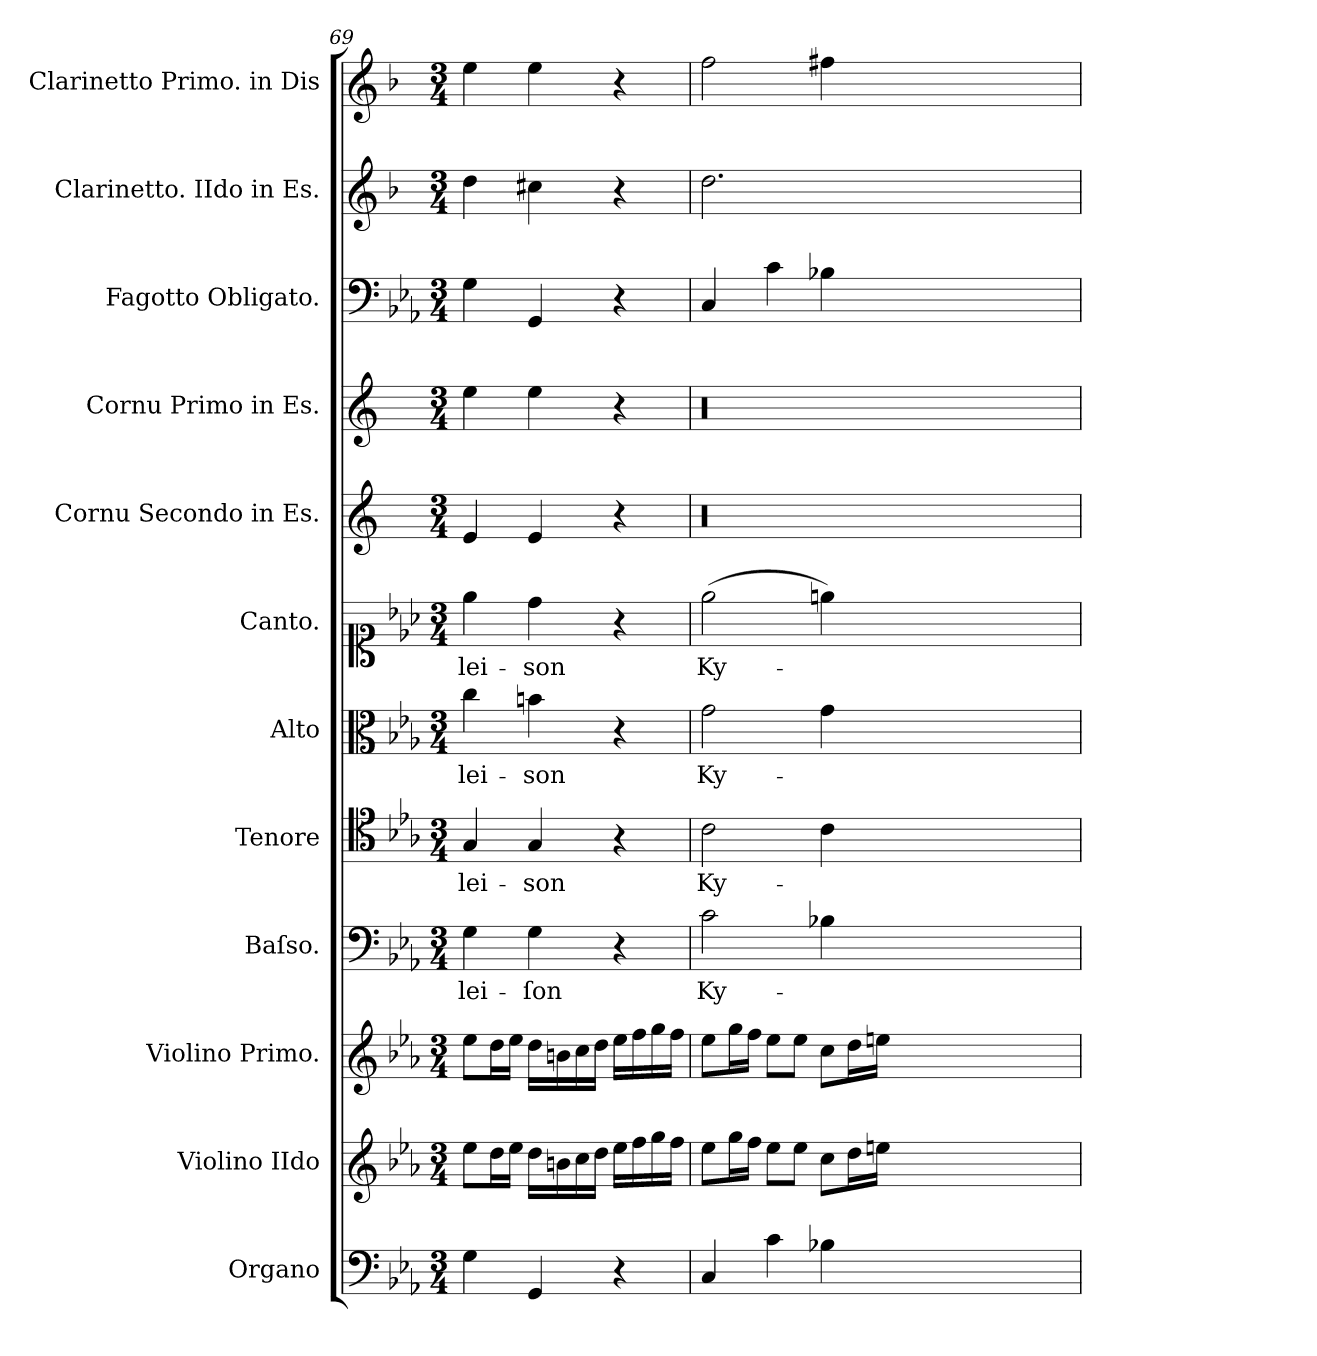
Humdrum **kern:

**kern	**kern	**kern	**kern	**text	**kern	**text	**kern	**text	**kern	**text	**kern	**kern	**kern	**kern	**kern
*part12	*part11	*part10	*part9	*part9	*part8	*part8	*part7	*part7	*part6	*part6	*part5	*part4	*part3	*part2	*part1
*staff12	*staff11	*staff10	*staff9	*staff9	*staff8	*staff8	*staff7	*staff7	*staff6	*staff6	*staff5	*staff4	*staff3	*staff2	*staff1
*I"Organo	*I"Violino IIdo	*I"Violino Primo.	*I"Baſso.	*	*I"Tenore	*	*I"Alto	*	*I"Canto.	*	*I"Cornu Secondo in Es.	*I"Cornu Primo in Es.	*I"Fagotto Obligato.	*I"Clarinetto. IIdo in Es.	*I"Clarinetto Primo. in Dis
*I'org	*I'vl II	*I'vl I	*I'B	*	*I'T	*	*I'A	*	*	*	*I'cor 2 in E♭	*I'cor 1 in E♭	*I'fag	*I'cl 2 in E♭	*I'cl 2 in E♭
*clefF4	*clefG2	*clefG2	*clefF4	*	*clefC4	*	*clefC3	*	*clefC1	*	*clefG2	*clefG2	*clefF4	*clefG2	*clefG2
*	*	*	*	*	*	*	*	*	*	*	*ITrd5c9	*ITrd5c9	*	*ITrd1c2	*ITrd1c2
*k[b-e-a-]	*k[b-e-a-]	*k[b-e-a-]	*k[b-e-a-]	*	*k[b-e-a-]	*	*k[b-e-a-]	*	*k[b-e-a-]	*	*k[b-e-a-]	*k[b-e-a-]	*k[b-e-a-]	*k[b-e-a-]	*k[b-e-a-]
*M3/4	*M3/4	*M3/4	*M3/4	*	*M3/4	*	*M3/4	*	*M3/4	*	*M3/4	*M3/4	*M3/4	*M3/4	*M3/4
=69	=69	=69	=69	=69	=69	=69	=69	=69	=69	=69	=69	=69	=69	=69	=69
4G\	8ee-\L	8ee-\L	4G\	-lei-	4G/	-lei-	4cc\	-lei-	4ee-\	-lei-	4G/	4g\	4G\	4cc\	4dd\
.	16dd\L	16dd\L	.	.	.	.	.	.	.	.	.	.	.	.	.
.	16ee-\JJ	16ee-\JJ	.	.	.	.	.	.	.	.	.	.	.	.	.
4GG/	16dd\LL	16dd\LL	4G\	-ſon	4G/	-son	4bn\	-son	4dd\	-son	4G/	4g\	4GG/	4bn\	4dd\
.	16bn\	16bn\	.	.	.	.	.	.	.	.	.	.	.	.	.
.	16cc\	16cc\	.	.	.	.	.	.	.	.	.	.	.	.	.
.	16dd\JJ	16dd\JJ	.	.	.	.	.	.	.	.	.	.	.	.	.
4r	16ee-\LL	16ee-\LL	4r	.	4r	.	4r	.	4r	.	4r	4r	4r	4r	4r
.	16ff\	16ff\	.	.	.	.	.	.	.	.	.	.	.	.	.
.	16gg\	16gg\	.	.	.	.	.	.	.	.	.	.	.	.	.
.	16ff\JJ	16ff\JJ	.	.	.	.	.	.	.	.	.	.	.	.	.
=70	=70	=70	=70	=70	=70	=70	=70	=70	=70	=70	=70	=70	=70	=70	=70
!	!	!	!	!	!	!	!	!	!	!	!LO:N:vis=00	!LO:N:vis=00	!	!	!
4C/	8ee-\L	8ee-\L	2c\	Ky-	2c\	Ky-	2g\	Ky-	(2ee-\	Ky-	0.r	0.r	4C/	2.cc\	2ee-\
.	16gg\L	16gg\L	.	.	.	.	.	.	.	.	.	.	.	.	.
.	16ff\JJ	16ff\JJ	.	.	.	.	.	.	.	.	.	.	.	.	.
4c\	8ee-\L	8ee-\L	.	.	.	.	.	.	.	.	.	.	4c\	.	.
.	8ee-\J	8ee-\J	.	.	.	.	.	.	.	.	.	.	.	.	.
4B-X\	8cc\L	8cc\L	4B-X\	.	4c\	.	4g\	.	4een\)	.	.	.	4B-X\	.	4een\
.	16dd\L	16dd\L	.	.	.	.	.	.	.	.	.	.	.	.	.
.	16een\JJ	16een\JJ	.	.	.	.	.	.	.	.	.	.	.	.	.
0ryy	0ryy	0ryy	0ryy	.	0ryy	.	0ryy	.	0ryy	.	.	.	0ryy	0ryy	0ryy
4ryy	4ryy	4ryy	4ryy	.	4ryy	.	4ryy	.	4ryy	.	.	.	4ryy	4ryy	4ryy
=	=	=	=	=	=	=	=	=	=	=	=	=	=	=	=
*-	*-	*-	*-	*-	*-	*-	*-	*-	*-	*-	*-	*-	*-	*-	*-
